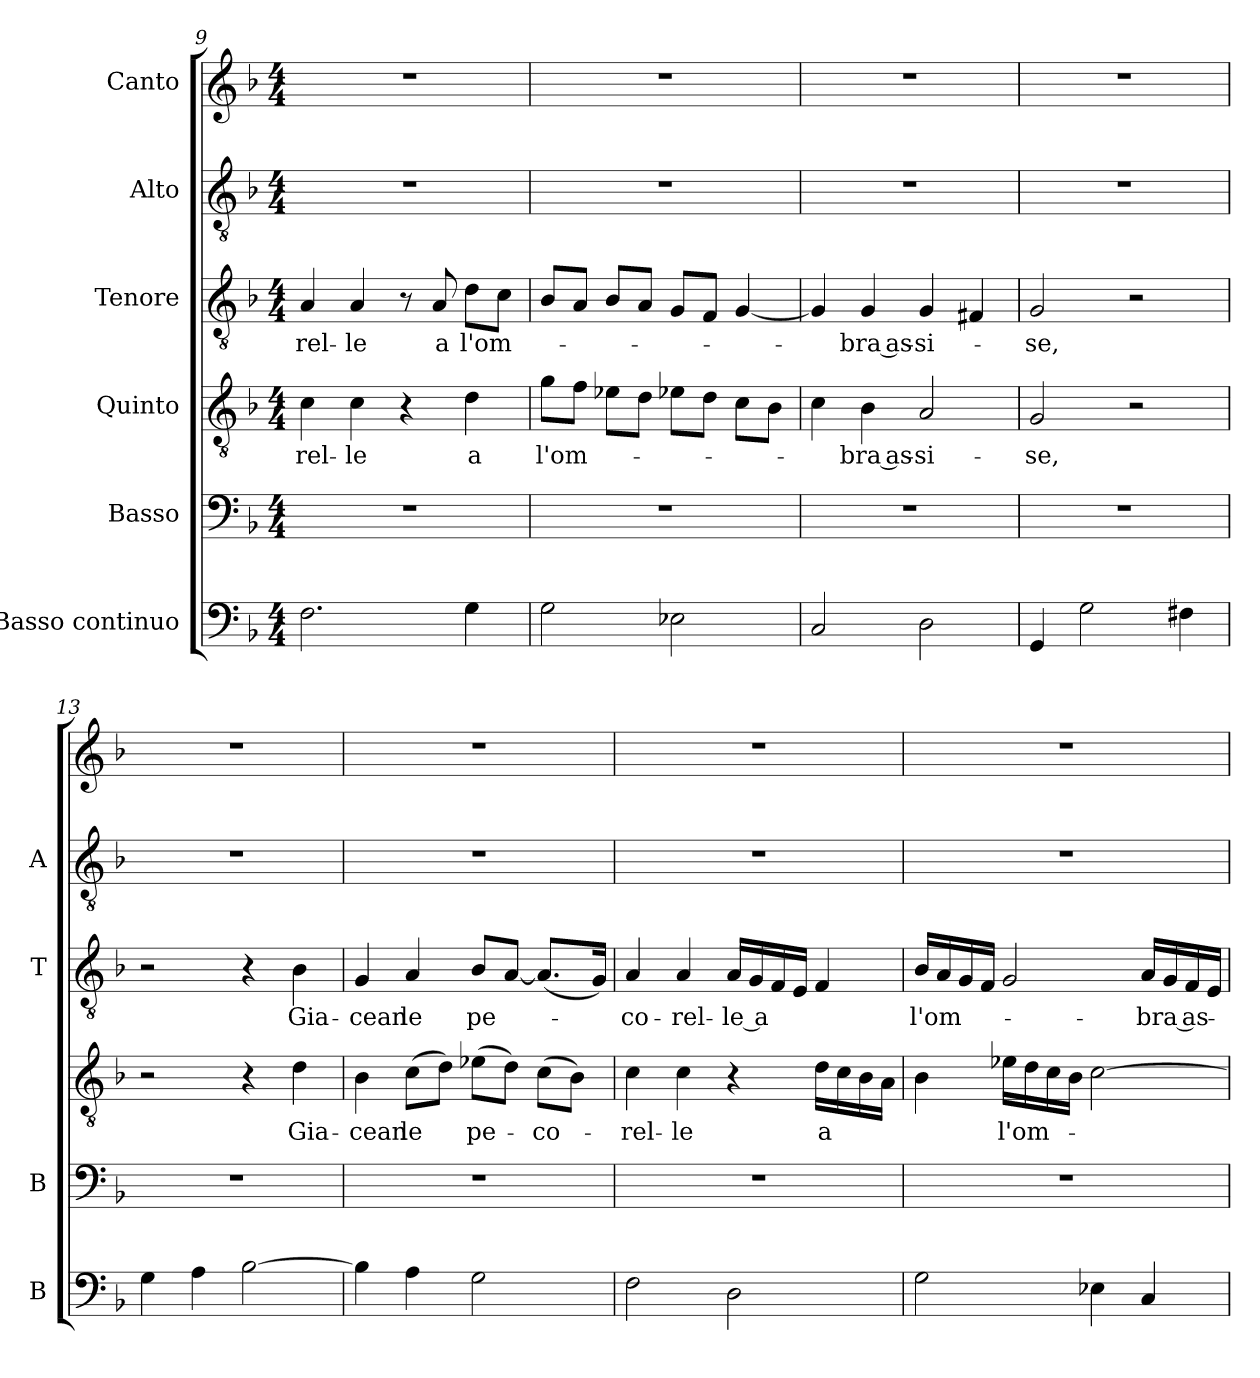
**kern	**kern	**kern	**text	**kern	**text	**kern	**kern
*part6	*part5	*part4	*part4	*part3	*part3	*part2	*part1
*staff6	*staff5	*staff4	*staff4	*staff3	*staff3	*staff2	*staff1
*I"Basso continuo	*I"Basso	*I"Quinto	*	*I"Tenore	*	*I"Alto	*I"Canto
*I'B	*I'B	*	*	*I'T	*	*I'A	*
*clefF4	*clefF4	*clefGv2	*	*clefGv2	*	*clefGv2	*clefG2
*k[b-]	*k[b-]	*k[b-]	*	*k[b-]	*	*k[b-]	*k[b-]
*F:	*F:	*F:	*	*F:	*	*F:	*F:
*M4/4	*M4/4	*M4/4	*	*M4/4	*	*M4/4	*M4/4
=9	=9	=9	=9	=9	=9	=9	=9
2.F	1r	4c	-rel-	4A	-rel-	1r	1r
.	.	4c	-le	4A	-le	.	.
.	.	4r	.	8r	.	.	.
.	.	.	.	8A	a	.	.
4G	.	4d	a	8dL	l'om-	.	.
.	.	.	.	8cJ	.	.	.
=10	=10	=10	=10	=10	=10	=10	=10
2G	1r	8gL	l'om-	8B-L	.	1r	1r
.	.	8fJ	.	8AJ	.	.	.
.	.	8e-XL	.	8B-L	.	.	.
.	.	8dJ	.	8AJ	.	.	.
2E-X	.	8e-XL	.	8GL	.	.	.
.	.	8dJ	.	8FJ	.	.	.
.	.	8cL	.	[4G	.	.	.
.	.	8B-J	.	.	.	.	.
=11	=11	=11	=11	=11	=11	=11	=11
2C	1r	4c	.	4G]	.	1r	1r
.	.	4B-	-bra as-	4G	-bra as-	.	.
2D	.	2A	-si-	4G	-si-	.	.
.	.	.	.	4F#X	.	.	.
=12	=12	=12	=12	=12	=12	=12	=12
4GG	1r	2G	-se,	2G	-se,	1r	1r
2G	.	.	.	.	.	.	.
.	.	2r	.	2r	.	.	.
4F#X	.	.	.	.	.	.	.
=13	=13	=13	=13	=13	=13	=13	=13
4G	1r	2r	.	2r	.	1r	1r
4A	.	.	.	.	.	.	.
[2B-	.	4r	.	4r	.	.	.
.	.	4d	Gia-	4B-	Gia-	.	.
=14	=14	=14	=14	=14	=14	=14	=14
4B-]	1r	4B-	-cean	4G	-cean	1r	1r
4A	.	(8cL	le	4A	le	.	.
.	.	8dJ)	.	.	.	.	.
2G	.	(8e-XL	pe-	8B-L	pe-	.	.
.	.	8dJ)	.	[8AJ	.	.	.
.	.	(8cL	-co-	(8.AL]	.	.	.
.	.	8B-J)	.	.	.	.	.
.	.	.	.	16GJk)	.	.	.
=15	=15	=15	=15	=15	=15	=15	=15
2F	1r	4c	-rel-	4A	-co-	1r	1r
.	.	4c	-le	4A	-rel-	.	.
2D	.	4r	.	16ALL	-le a	.	.
.	.	.	.	16G	.	.	.
.	.	.	.	16F	.	.	.
.	.	.	.	16EJJ	.	.	.
.	.	16dLL	a	4F	.	.	.
.	.	16c	.	.	.	.	.
.	.	16B-	.	.	.	.	.
.	.	16AJJ	.	.	.	.	.
=16	=16	=16	=16	=16	=16	=16	=16
2G	1r	4B-	.	16B-LL	l'om-	1r	1r
.	.	.	.	16A	.	.	.
.	.	.	.	16G	.	.	.
.	.	.	.	16FJJ	.	.	.
.	.	16e-XLL	l'om-	2G	.	.	.
.	.	16d	.	.	.	.	.
.	.	16c	.	.	.	.	.
.	.	16B-JJ	.	.	.	.	.
4E-X	.	[2c	.	.	.	.	.
4C	.	.	.	16ALL	-bra as-	.	.
.	.	.	.	16G	.	.	.
.	.	.	.	16F	.	.	.
.	.	.	.	16EJJ	.	.	.
=	=	=	=	=	=	=	=
*-	*-	*-	*-	*-	*-	*-	*-
